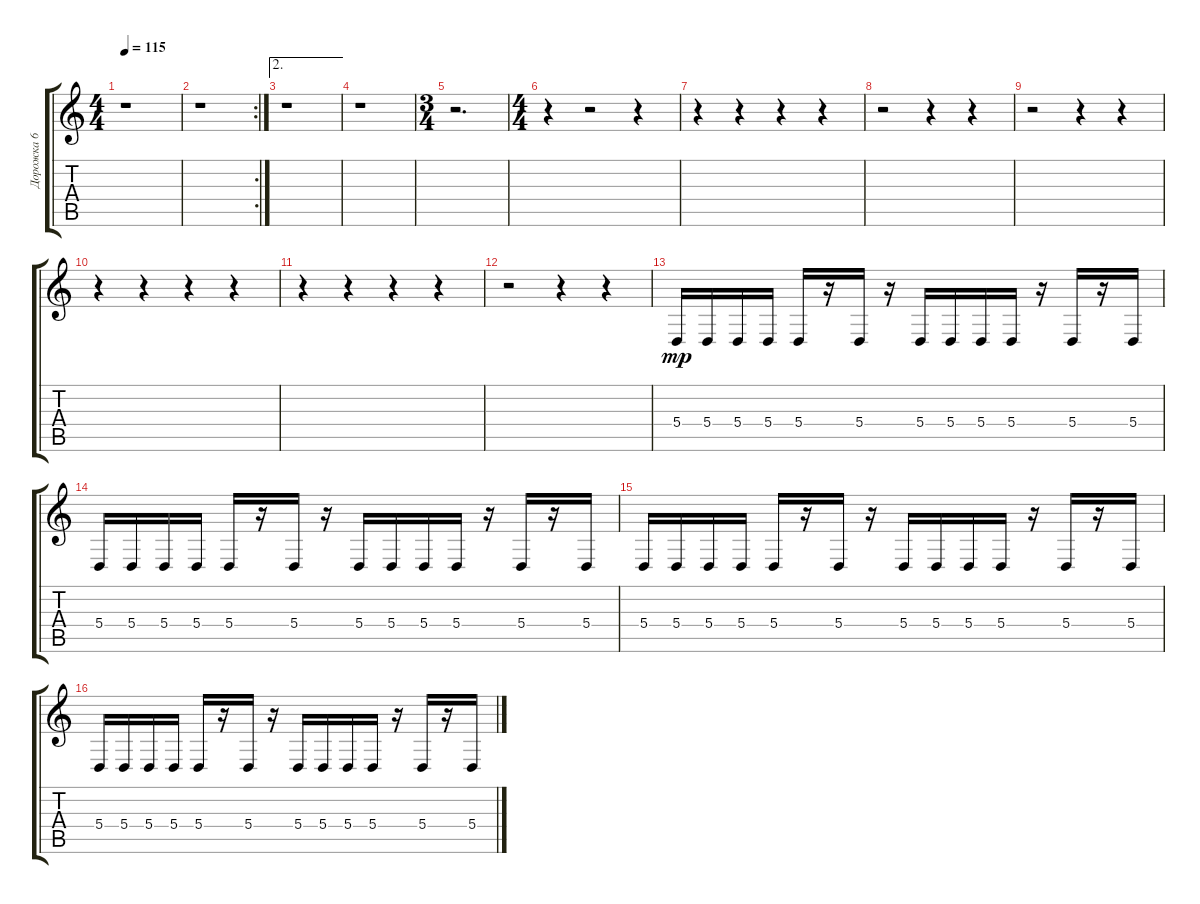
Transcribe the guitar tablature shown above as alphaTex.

\track ("Дорожка 6" "Дорожка 6") {instrument bagpipe}
\staff {score tabs}
\tuning (B3 Gb3 D3 A2 E2 B1) {hide}
\ts (4 4)
\tempo 115
\clef g2
\ks c
r.1{dy f} |
\rc 2
r.1 |
\ae 2
r.1 |
r.1 |
\ts (3 4)
r.2{d} |
\ts (4 4)
r.4 r.2 r.4 |
r.4 r.4 r.4 r.4 |
r.2 r.4 r.4 |
r.2 r.4 r.4 |
r.4 r.4 r.4 r.4 |
r.4 r.4 r.4 r.4 |
r.2 r.4 r.4 |
5.4.16{dy mp} 5.4.16 5.4.16 5.4.16 5.4.16 r.16 5.4.16 r.16 5.4.16 5.4.16 5.4.16 5.4.16 r.16 5.4.16 r.16 5.4.16 |
5.4.16 5.4.16 5.4.16 5.4.16 5.4.16 r.16 5.4.16 r.16 5.4.16 5.4.16 5.4.16 5.4.16 r.16 5.4.16 r.16 5.4.16 |
5.4.16 5.4.16 5.4.16 5.4.16 5.4.16 r.16 5.4.16 r.16 5.4.16 5.4.16 5.4.16 5.4.16 r.16 5.4.16 r.16 5.4.16 |
5.4.16 5.4.16 5.4.16 5.4.16 5.4.16 r.16 5.4.16 r.16 5.4.16 5.4.16 5.4.16 5.4.16 r.16 5.4.16 r.16 5.4.16
